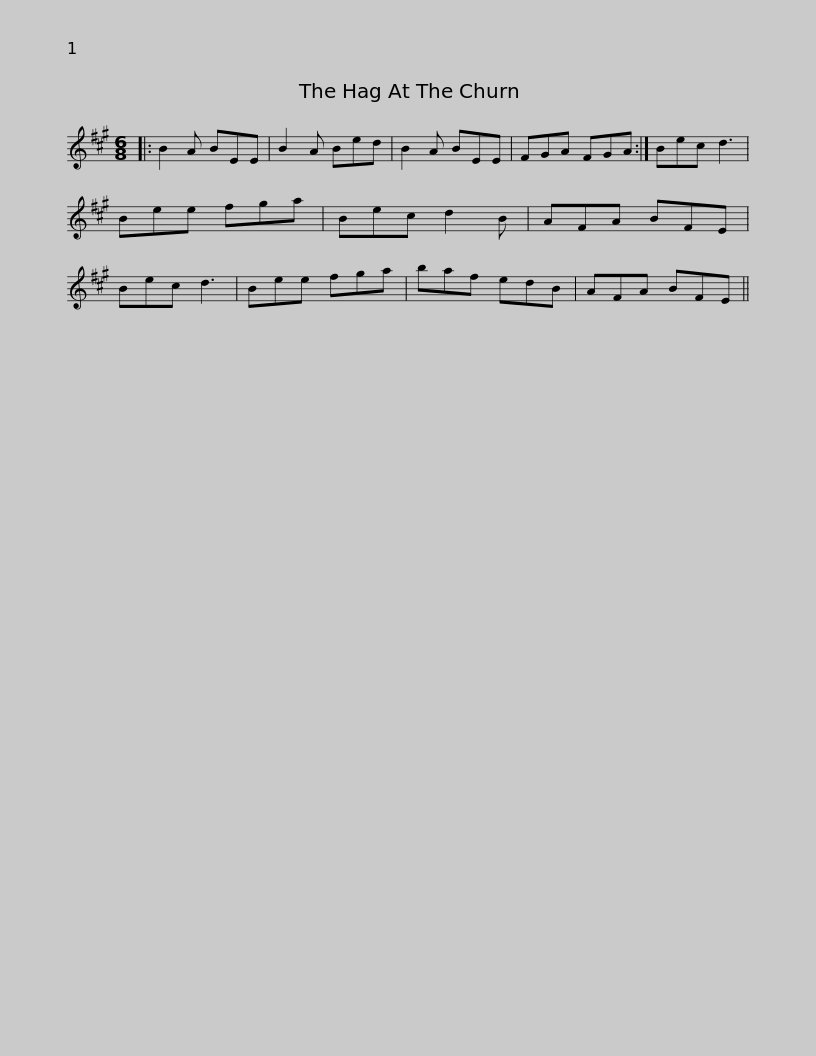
X:1
L:1/8
M:6/8
I:linebreak $
K:A
V:1 treble
V:1
|: B2 A BEE | B2 A Bed | B2 A BEE | FGA FGA :| Bec d3 | %5
 Bee fga | Bec d2 B |$ AFA BFE | Bec d3 | Bee fga | %10
 baf edB | AFA BFE || %12
